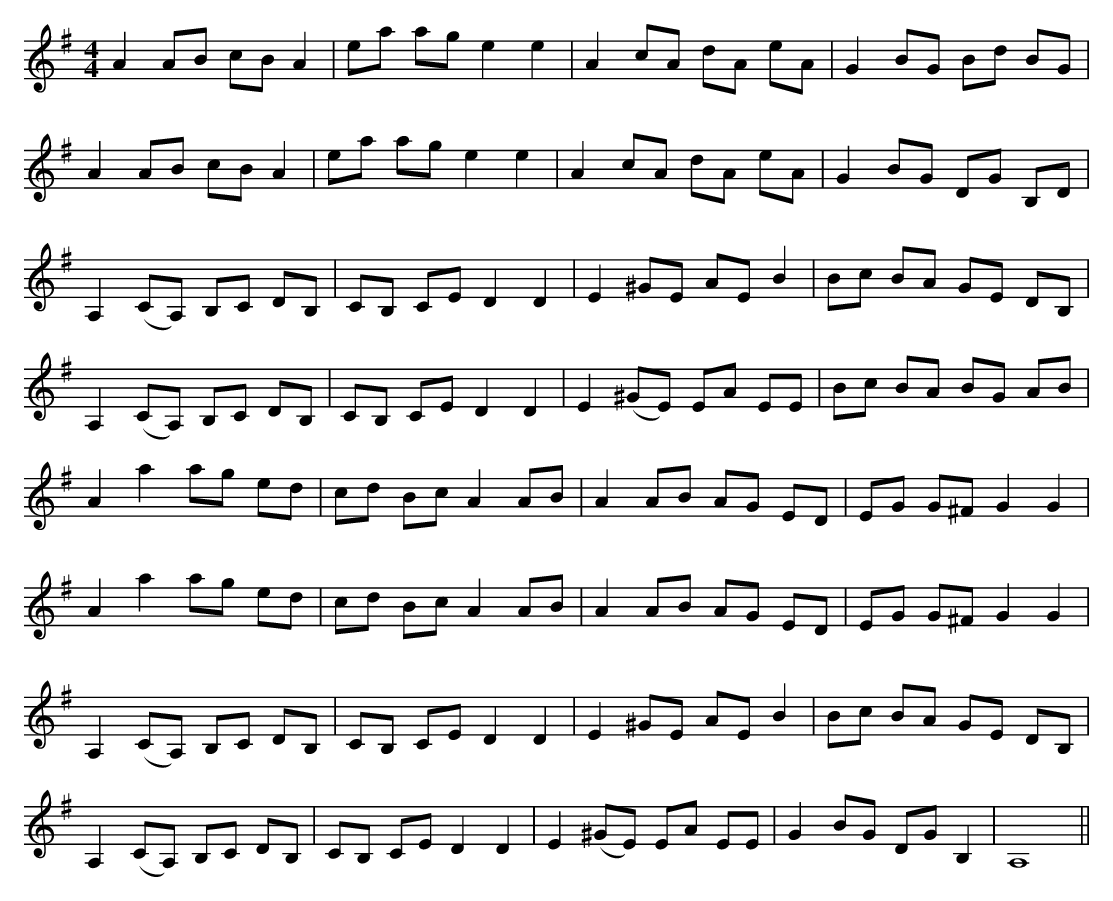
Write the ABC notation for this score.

X:1
M:4/4
K:Ador
 A2 AB cB A2| ea ag e2 e2| A2 cA dA eA| G2 BG Bd BG|
 A2 AB cB A2| ea ag e2 e2| A2 cA dA eA| G2 BG DG B,D|
 A,2 (CA,) B,C DB,| CB, CE D2 D2| E2 ^GE AE B2| Bc BA GE DB,|
 A,2 (CA,) B,C DB,| CB, CE D2 D2| E2 (^GE) EA EE| Bc BA BG AB|
 A2 a2 ag ed| cd Bc A2 AB| A2 AB AG ED| EG G^F G2 G2|
 A2 a2 ag ed| cd Bc A2 AB| A2 AB AG ED| EG G^F G2 G2|
 A,2 (CA,) B,C DB,| CB, CE D2 D2| E2 ^GE AE B2| Bc BA GE DB,|
 A,2 (CA,) B,C DB,| CB, CE D2 D2| E2 (^GE) EA EE| G2 BG DG B,2| A,8||
